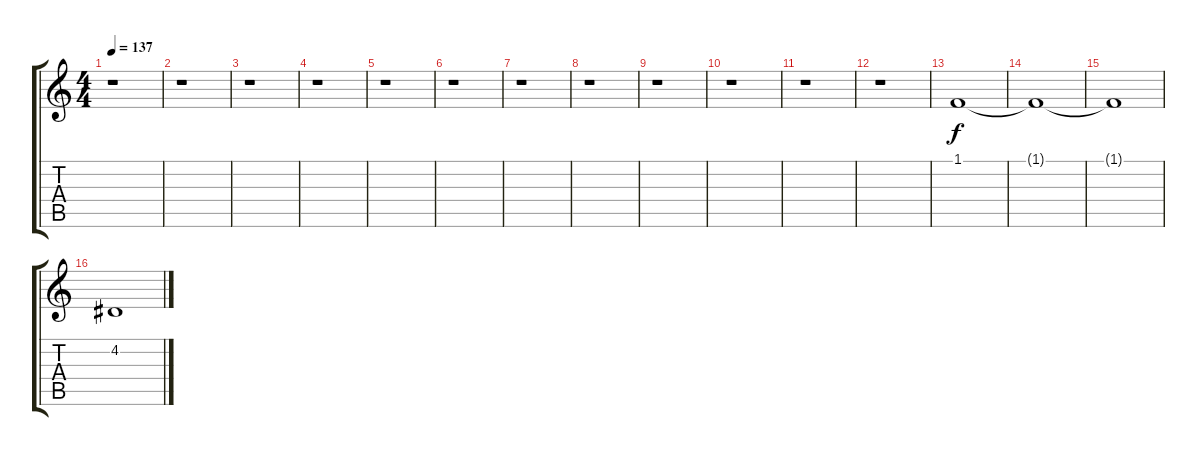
\track "" {instrument choiraahs}
\staff {score tabs}
\tuning (E4 B3 G3 D3 A2 E2) {hide}
\ts (4 4)
\tempo 137
\clef g2
\ks c
r.1{dy f} |
r.1 |
r.1 |
r.1 |
r.1 |
r.1 |
r.1 |
r.1 |
r.1 |
r.1 |
r.1 |
r.1 |
1.1.1{volume 10} |
1.1{t}.1 |
1.1{t}.1 |
4.2.1
